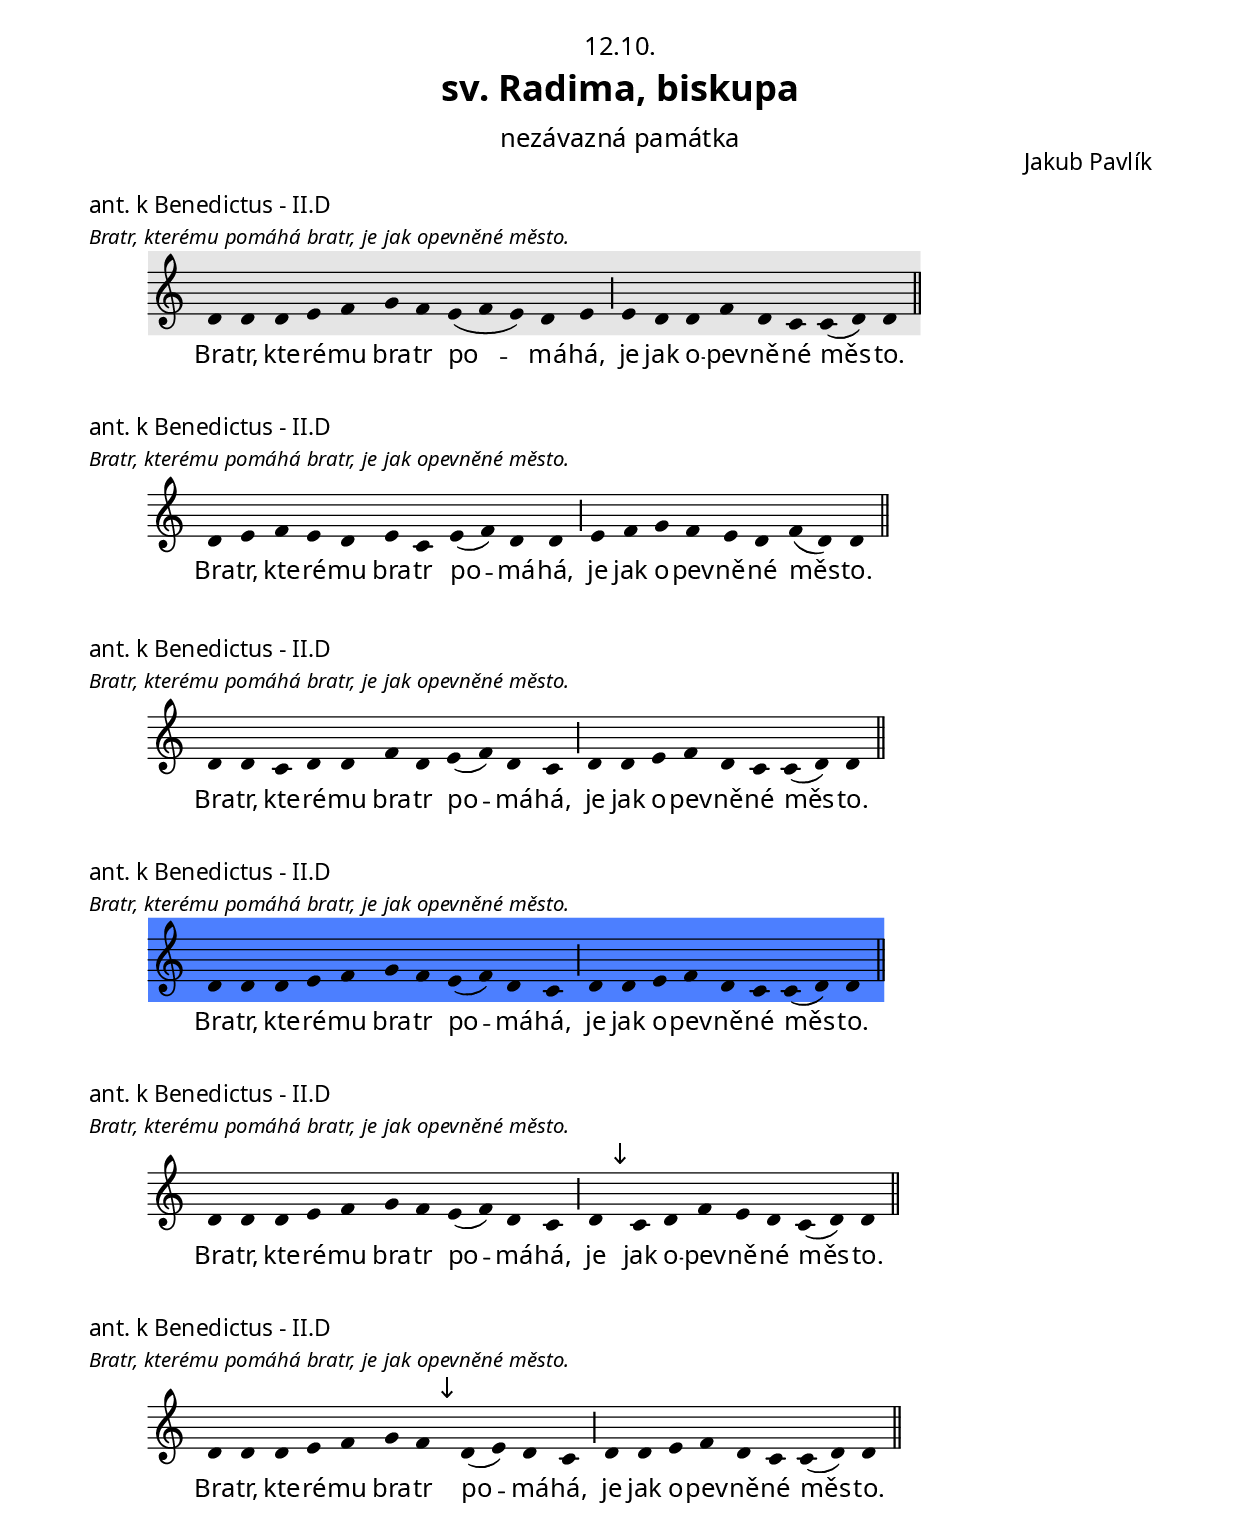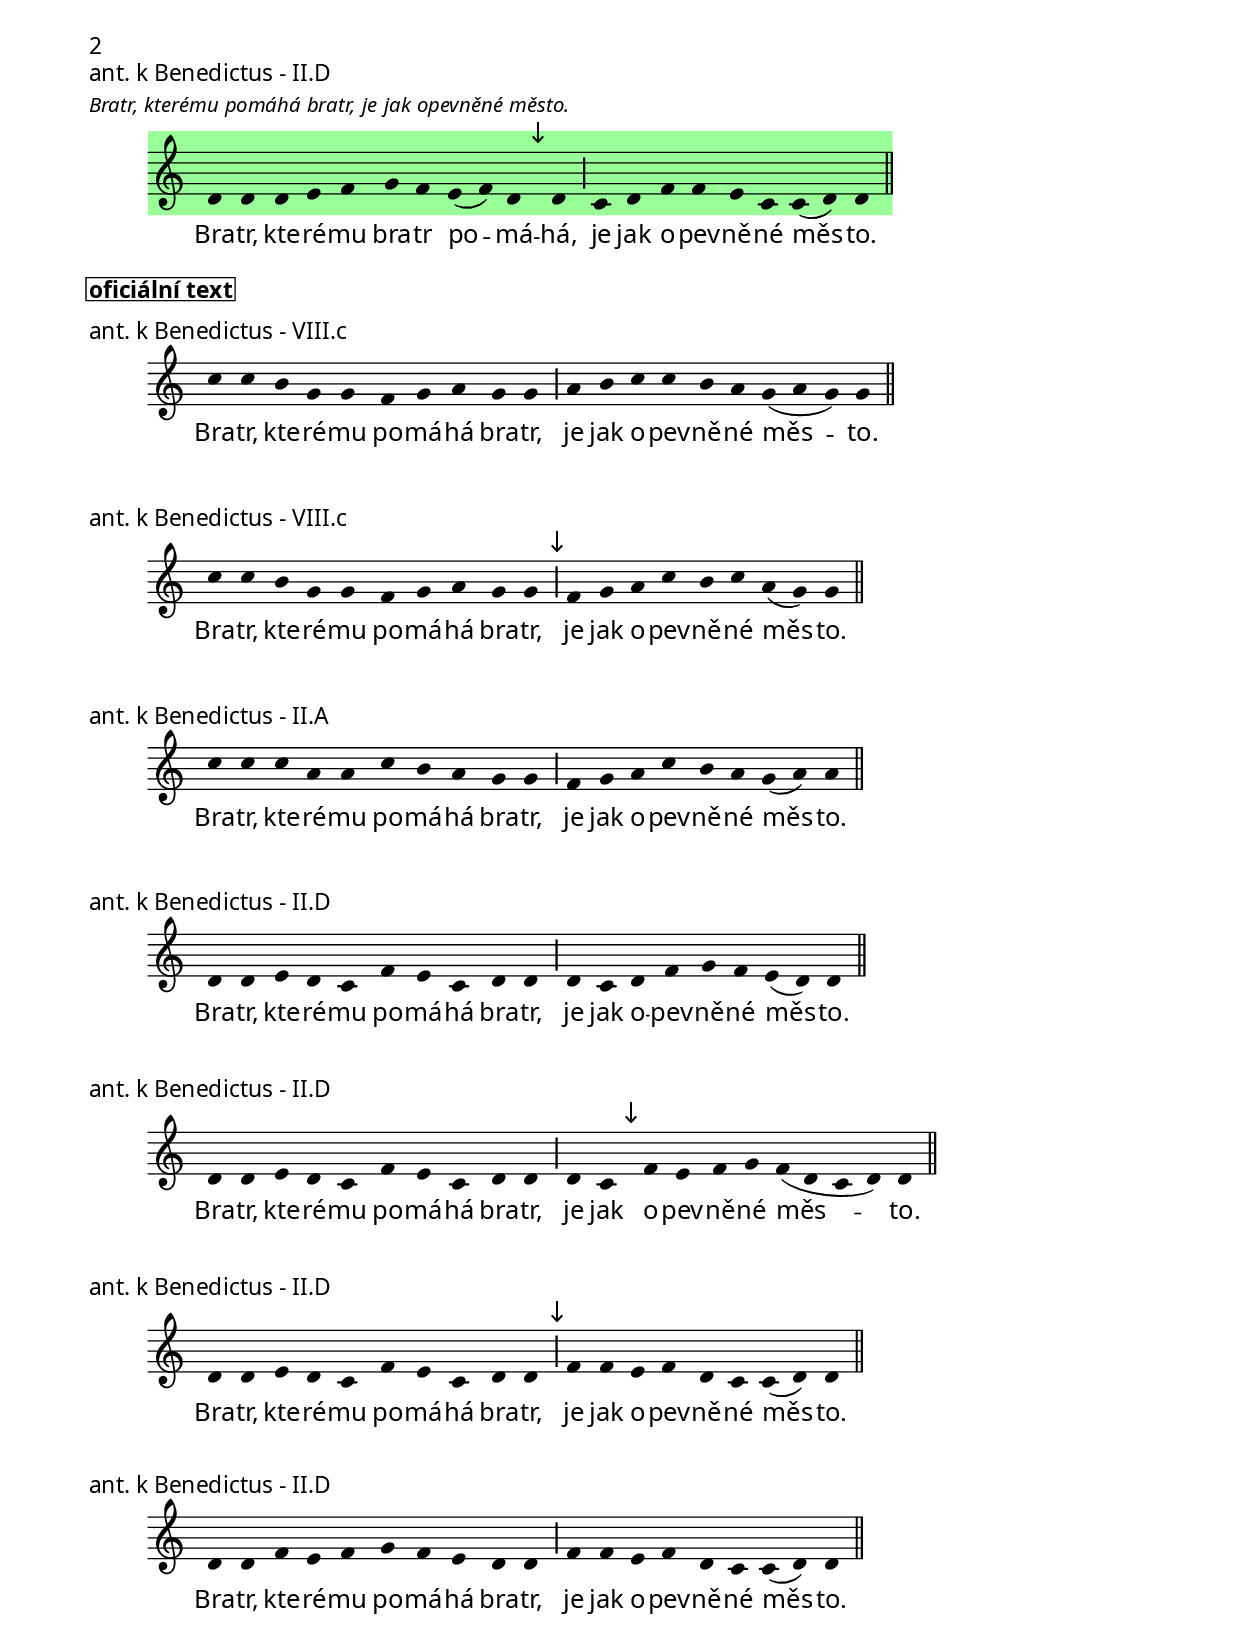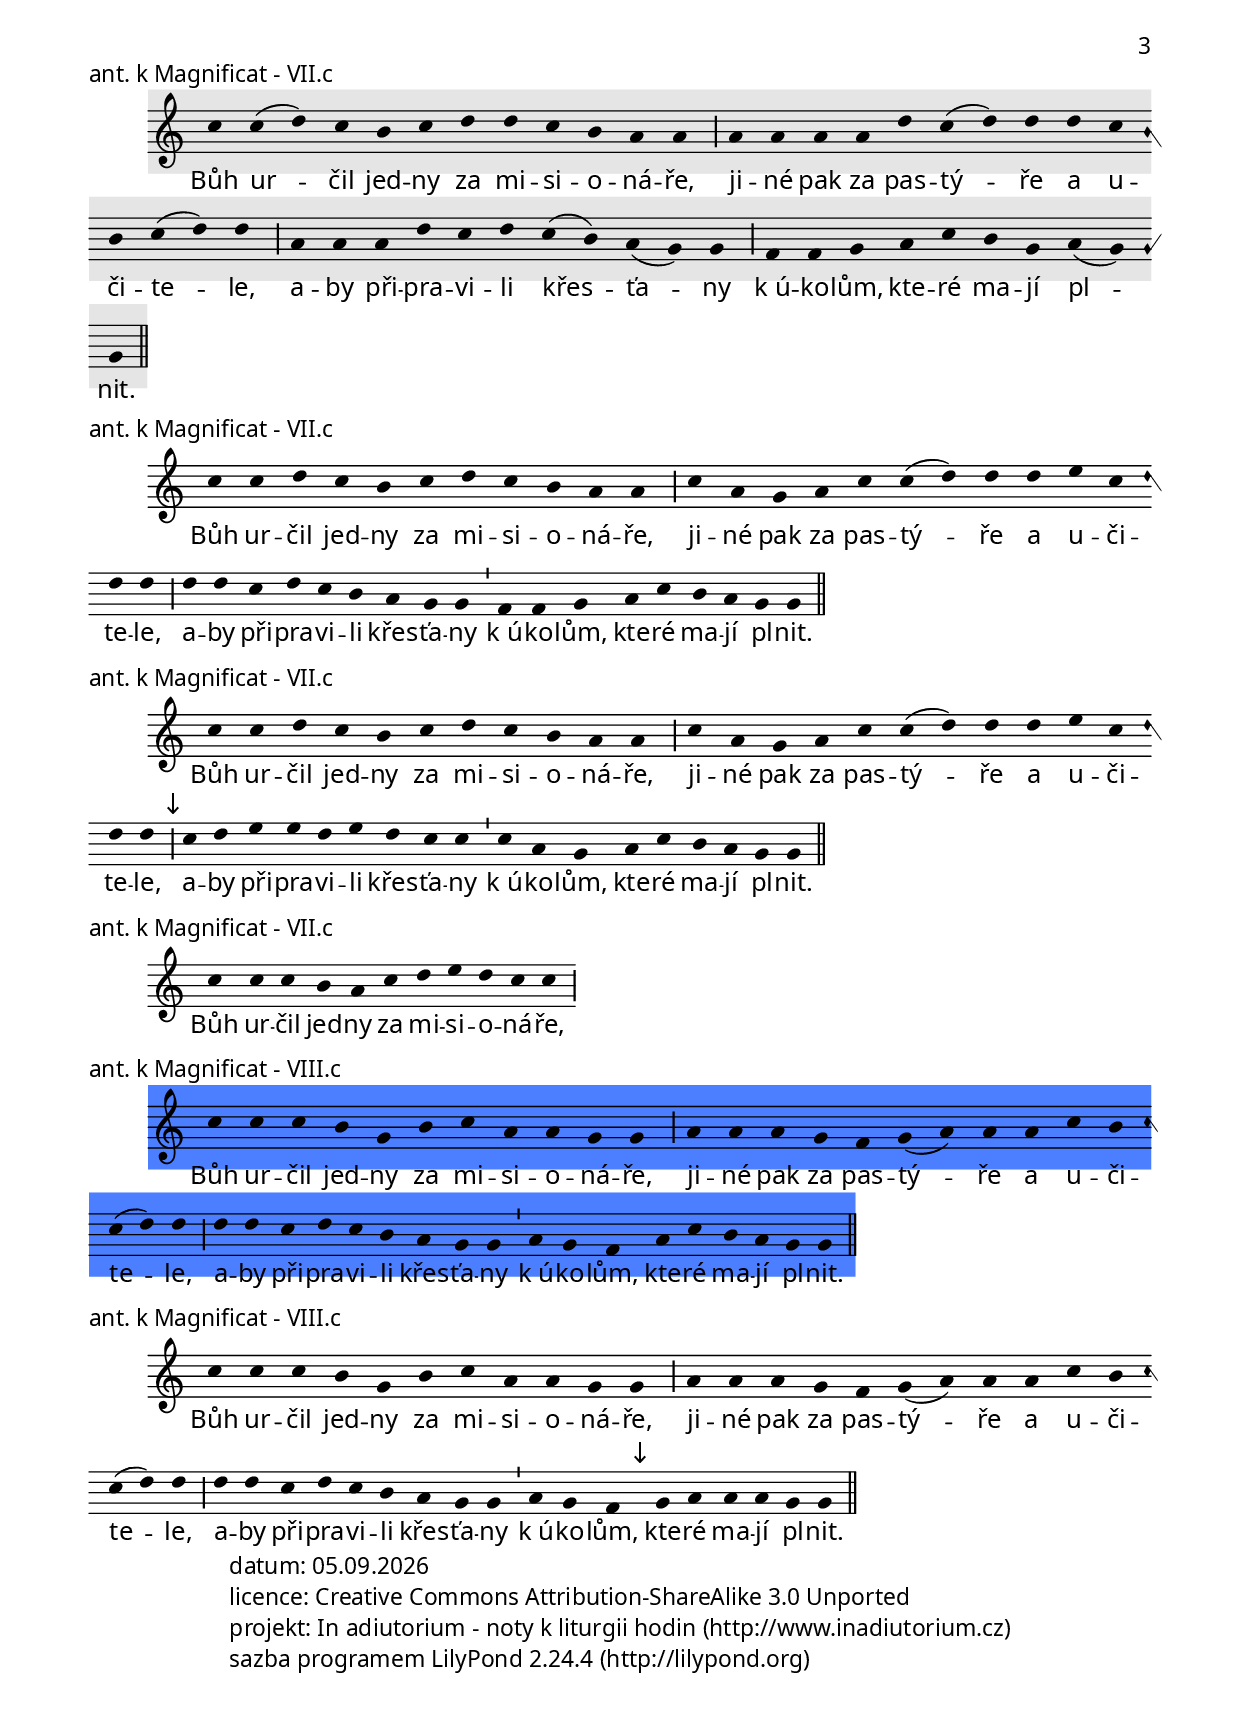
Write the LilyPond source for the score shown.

\version "2.17.0"

\include "../spolecne.ly"

\header {
  title = \markup\titleSvatek
            "sv. Radima, biskupa"
            "nezávazná památka"
            12.10.
  composer = "Jakub Pavlík"
}

\score {
  \relative c' {
    \zvyraznovacSedy
    \choralniRezim
    d4 d d e f g f e( f e) d e \barMaior
    e d d f d c c( d) d \barFinalis
  }
  \addlyrics {
    Bra -- tr, kte -- ré -- mu bra -- tr po -- má -- há,
    je jak o -- pev -- ně -- né měs -- to.
  }
  \header {
    textus_approbatus = "Bratr, kterému pomáhá bratr, je jak opevněné město."
    quid = "ant. k Benedictus"
    modus = "II"
    differentia = "D"
    psalmus = ""
    placet = "nic moc"
    id = "aben"
    piece = \markup {\sestavTitulekBezZalmu}
  }
}

\score {
  \relative c' {
    \choralniRezim
    d4 e f e d e c e( f) d d \barMaior
    e f g f e d f( d) d \barFinalis
  }
  \addlyrics {
    Bra -- tr, kte -- ré -- mu bra -- tr po -- má -- há,
    je jak o -- pev -- ně -- né měs -- to.
  }
  \header {
    textus_approbatus = "Bratr, kterému pomáhá bratr, je jak opevněné město."
    quid = "ant. k Benedictus"
    modus = "II"
    differentia = "D"
    psalmus = ""
    id = "aben"
    piece = \markup {\sestavTitulekBezZalmu}
  }
}

\score {
  \relative c' {
    \choralniRezim
    d4 d c d d f d e( f) d c \barMaior
    d d e f d c c( d) d \barFinalis
  }
  \addlyrics {
    Bra -- tr, kte -- ré -- mu bra -- tr po -- má -- há,
    je jak o -- pev -- ně -- né měs -- to.
  }
  \header {
    textus_approbatus = "Bratr, kterému pomáhá bratr, je jak opevněné město."
    quid = "ant. k Benedictus"
    modus = "II"
    differentia = "D"
    psalmus = ""
    id = "aben"
    piece = \markup {\sestavTitulekBezZalmu}
  }
}

\score {
  \relative c' {
    \zvyraznovacModry
    \choralniRezim
    d4 d d e f g f e( f) d c \barMaior
    d d e f d c c( d) d \barFinalis
  }
  \addlyrics {
    Bra -- tr, kte -- ré -- mu bra -- tr po -- má -- há,
    je jak o -- pev -- ně -- né měs -- to.
  }
  \header {
    textus_approbatus = "Bratr, kterému pomáhá bratr, je jak opevněné město."
    quid = "ant. k Benedictus"
    modus = "II"
    differentia = "D"
    psalmus = ""
    id = "aben"
    piece = \markup {\sestavTitulekBezZalmu}
  }
}

\score {
  \relative c' {
    \choralniRezim
    d4 d d e f g f e( f) d c \barMaior
    d \mark\sipka c d f e d c( d) d \barFinalis
  }
  \addlyrics {
    Bra -- tr, kte -- ré -- mu bra -- tr po -- má -- há,
    je jak o -- pev -- ně -- né měs -- to.
  }
  \header {
    textus_approbatus = "Bratr, kterému pomáhá bratr, je jak opevněné město."
    quid = "ant. k Benedictus"
    modus = "II"
    differentia = "D"
    psalmus = ""
    id = "aben"
    piece = \markup {\sestavTitulekBezZalmu}
  }
}

\score {
  \relative c' {
    \choralniRezim
    d4 d d e f g f \mark\sipka d( e) d c \barMaior
    d d e f d c c( d) d \barFinalis
  }
  \addlyrics {
    Bra -- tr, kte -- ré -- mu bra -- tr po -- má -- há,
    je jak o -- pev -- ně -- né měs -- to.
  }
  \header {
    textus_approbatus = "Bratr, kterému pomáhá bratr, je jak opevněné město."
    quid = "ant. k Benedictus"
    modus = "II"
    differentia = "D"
    psalmus = ""
    id = "aben"
    piece = \markup {\sestavTitulekBezZalmu}
  }
}

\score {
  \relative c' {
    \zvyraznovacZelenyII
    \choralniRezim
    d4 d d e f g f e( f) d \mark\sipka d \barMaior
    c d f f e c c( d) d \barFinalis
  }
  \addlyrics {
    Bra -- tr, kte -- ré -- mu bra -- tr po -- má -- há,
    je jak o -- pev -- ně -- né měs -- to.
  }
  \header {
    textus_approbatus = "Bratr, kterému pomáhá bratr, je jak opevněné město."
    quid = "ant. k Benedictus"
    modus = "II"
    differentia = "D"
    psalmus = ""
    id = "aben"
    piece = \markup {\sestavTitulekBezZalmu}
  }
}

\markup\nadpisSkupiny "oficiální text"

\score {
  \relative c'' {
    \choralniRezim
    c4 c b g g f g a g g \barMaior
    a b c c b a g( a g) g \barFinalis
  }
  \addlyrics {
    Bra -- tr, kte -- ré -- mu  po -- má -- há bra -- tr,
    je jak o -- pev -- ně -- né měs -- to.
  }
  \header {
    quid = "ant. k Benedictus"
    modus = "VIII"
    differentia = "c"
    psalmus = ""
    id = "aben"
    piece = \markup {\sestavTitulekBezZalmu}
  }
}

\score {
  \relative c'' {
    \choralniRezim
    c4 c b g g f g a g g \barMaior
    \mark\sipka f g a c b c a( g) g \barFinalis
  }
  \addlyrics {
    Bra -- tr, kte -- ré -- mu  po -- má -- há bra -- tr,
    je jak o -- pev -- ně -- né měs -- to.
  }
  \header {
    quid = "ant. k Benedictus"
    modus = "VIII"
    differentia = "c"
    psalmus = ""
    id = "aben"
    piece = \markup {\sestavTitulekBezZalmu}
  }
}

\score {
  \relative c'' {
    \choralniRezim
    c4 c c a a c b a g g \barMaior
    f g a c b a g( a) a \barFinalis
  }
  \addlyrics {
    Bra -- tr, kte -- ré -- mu  po -- má -- há bra -- tr,
    je jak o -- pev -- ně -- né měs -- to.
  }
  \header {
    quid = "ant. k Benedictus"
    modus = "II"
    differentia = "A"
    psalmus = ""
    id = "aben"
    piece = \markup {\sestavTitulekBezZalmu}
  }
}

\score {
  \relative c' {
    \choralniRezim
    d4 d e d c f e c d d \barMaior
    d c d f g f e( d) d \barFinalis
  }
  \addlyrics {
    Bra -- tr, kte -- ré -- mu  po -- má -- há bra -- tr,
    je jak o -- pev -- ně -- né měs -- to.
  }
  \header {
    quid = "ant. k Benedictus"
    modus = "II"
    differentia = "D"
    psalmus = ""
    id = "aben"
    piece = \markup {\sestavTitulekBezZalmu}
  }
}

\score {
  \relative c' {
    \choralniRezim
    d4 d e d c f e c d d \barMaior
    d c \mark\sipka f e f g f( d c d) d \barFinalis
  }
  \addlyrics {
    Bra -- tr, kte -- ré -- mu  po -- má -- há bra -- tr,
    je jak o -- pev -- ně -- né měs -- to.
  }
  \header {
    quid = "ant. k Benedictus"
    modus = "II"
    differentia = "D"
    psalmus = ""
    id = "aben"
    piece = \markup {\sestavTitulekBezZalmu}
  }
}

\score {
  \relative c' {
    \choralniRezim
    d4 d e d c f e c d d \barMaior
    \mark\sipka f f e f d c c( d) d \barFinalis
  }
  \addlyrics {
    Bra -- tr, kte -- ré -- mu  po -- má -- há bra -- tr,
    je jak o -- pev -- ně -- né měs -- to.
  }
  \header {
    quid = "ant. k Benedictus"
    modus = "II"
    differentia = "D"
    psalmus = ""
    id = "aben"
    piece = \markup {\sestavTitulekBezZalmu}
  }
}

\score {
  \relative c' {
    \choralniRezim
    d4 d f e f g f e d d \barMaior
    f f e f d c c( d) d \barFinalis
  }
  \addlyrics {
    Bra -- tr, kte -- ré -- mu  po -- má -- há bra -- tr,
    je jak o -- pev -- ně -- né měs -- to.
  }
  \header {
    quid = "ant. k Benedictus"
    modus = "II"
    differentia = "D"
    psalmus = ""
    id = "aben"
    piece = \markup {\sestavTitulekBezZalmu}
  }
}

\pageBreak

\score {
  \relative c'' {
    \zvyraznovacSedy
    \choralniRezim
    c4 c( d) c b c d d c b a a \barMaior
    a a a a d c( d) d d c b c( d) d \barMaior
    a a a d c d c( b) a( g) g \barMaior
    f f g a c b g a( g) g \barFinalis
  }
  \addlyrics {
    Bůh ur -- čil jed -- ny za mi -- si -- o -- ná -- ře,
    ji -- né pak za pas -- tý -- ře a u -- či -- te -- le,
    a -- by při -- pra -- vi -- li křes -- ťa -- ny
    k_ú -- ko -- lům,
    kte -- ré ma -- jí pl -- nit.
  }
  \header {
    quid = "ant. k Magnificat"
    modus = "VII"
    differentia = "c"
    psalmus = ""
    placet = "hrůza"
    id = "amag"
    piece = \markup {\sestavTitulekBezZalmu}
  }
}

\score {
  \relative c'' {
    \choralniRezim
    c4 c d c b c d c b a a \barMaior
    c a g a c c( d) d d e c d d \barMaior
    d d c d c b a g g \barMin
    f f g a c b a g g \barFinalis
  }
  \addlyrics {
    Bůh ur -- čil jed -- ny za mi -- si -- o -- ná -- ře,
    ji -- né pak za pas -- tý -- ře a u -- či -- te -- le,
    a -- by při -- pra -- vi -- li křes -- ťa -- ny
    k_ú -- ko -- lům, kte -- ré ma -- jí pl -- nit.
  }
  \header {
    quid = "ant. k Magnificat"
    modus = "VII"
    differentia = "c"
    psalmus = ""
    id = "amag"
    piece = \markup {\sestavTitulekBezZalmu}
  }
}

\score {
  \relative c'' {
    \choralniRezim
    c4 c d c b c d c b a a \barMaior
    c a g a c c( d) d d e c d d \barMaior
    \mark\sipka c d e e d e d c c \barMin
    c a g a c b a g g \barFinalis
  }
  \addlyrics {
    Bůh ur -- čil jed -- ny za mi -- si -- o -- ná -- ře,
    ji -- né pak za pas -- tý -- ře a u -- či -- te -- le,
    a -- by při -- pra -- vi -- li křes -- ťa -- ny
    k_ú -- ko -- lům, kte -- ré ma -- jí pl -- nit.
  }
  \header {
    quid = "ant. k Magnificat"
    modus = "VII"
    differentia = "c"
    psalmus = ""
    id = "amag"
    piece = \markup {\sestavTitulekBezZalmu}
  }
}

\score {
  \relative c'' {
    \choralniRezim
    c4 c c b a c d e d c c \barMaior
  }
  \addlyrics {
    Bůh ur -- čil jed -- ny za mi -- si -- o -- ná -- ře,
    ji -- né pak za pas -- tý -- ře a u -- či -- te -- le,
    a -- by při -- pra -- vi -- li křes -- ťa -- ny
    k_ú -- ko -- lům, kte -- ré ma -- jí pl -- nit.
  }
  \header {
    quid = "ant. k Magnificat"
    modus = "VII"
    differentia = "c"
    psalmus = ""
    id = "amag"
    piece = \markup {\sestavTitulekBezZalmu}
  }
}

\score {
  \relative c'' {
    \zvyraznovacModry
    \choralniRezim
    c4 c c b g b c a a g g \barMaior
    a a a g f g( a) a a c b c( d) d \barMaior
    d d c d c b a g g \barMin
    a g f a c b a g g \barFinalis
  }
  \addlyrics {
    Bůh ur -- čil jed -- ny za mi -- si -- o -- ná -- ře,
    ji -- né pak za pas -- tý -- ře a u -- či -- te -- le,
    a -- by při -- pra -- vi -- li křes -- ťa -- ny
    k_ú -- ko -- lům, kte -- ré ma -- jí pl -- nit.
  }
  \header {
    quid = "ant. k Magnificat"
    modus = "VIII"
    differentia = "c"
    psalmus = ""
    id = "amag"
    piece = \markup {\sestavTitulekBezZalmu}
  }
}

\score {
  \relative c'' {
    \choralniRezim
    c4 c c b g b c a a g g \barMaior
    a a a g f g( a) a a c b c( d) d \barMaior
    d d c d c b a g g \barMin
    a g f \mark\sipka g a a a g g \barFinalis
  }
  \addlyrics {
    Bůh ur -- čil jed -- ny za mi -- si -- o -- ná -- ře,
    ji -- né pak za pas -- tý -- ře a u -- či -- te -- le,
    a -- by při -- pra -- vi -- li křes -- ťa -- ny
    k_ú -- ko -- lům, kte -- ré ma -- jí pl -- nit.
  }
  \header {
    quid = "ant. k Magnificat"
    modus = "VIII"
    differentia = "c"
    psalmus = ""
    id = "amag"
    piece = \markup {\sestavTitulekBezZalmu}
  }
}